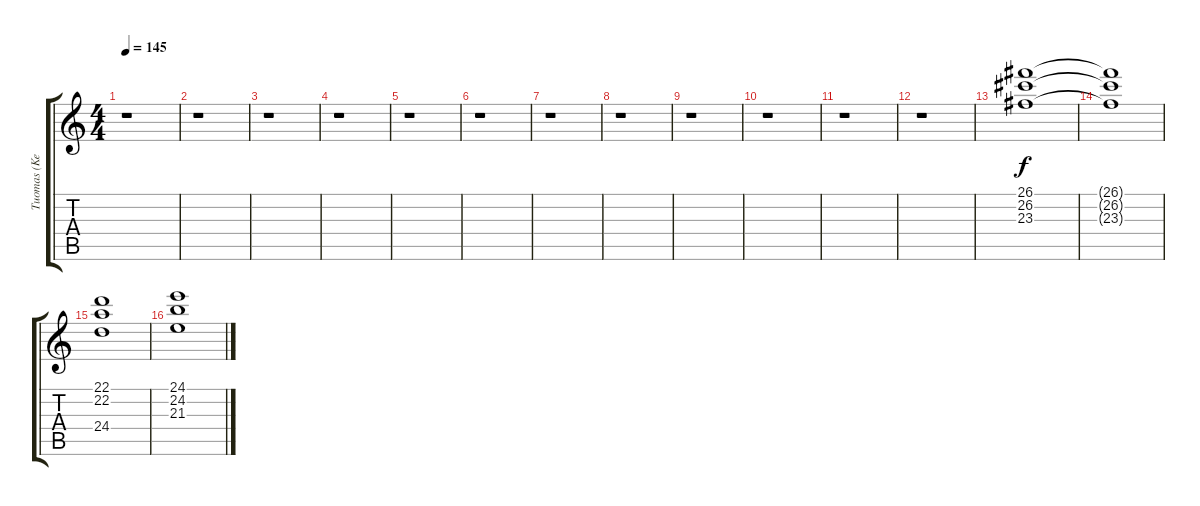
\track ("Tuomas (Keyboard 2)" "Tuomas (Ke") {instrument fx6goblins}
\staff {score tabs}
\tuning (E4 B3 G3 D3 A2 E2) {hide}
\ts (4 4)
\tempo 145
\clef g2
\ks c
r.1{dy f} |
r.1 |
r.1 |
r.1 |
r.1 |
r.1 |
r.1 |
r.1 |
r.1 |
r.1 |
r.1 |
r.1 |
(26.1 26.2 23.3).1 |
(26.1{t} 26.2{t} 23.3{t}).1 |
(22.1 22.2 24.4).1 |
(24.1 24.2 21.3).1
